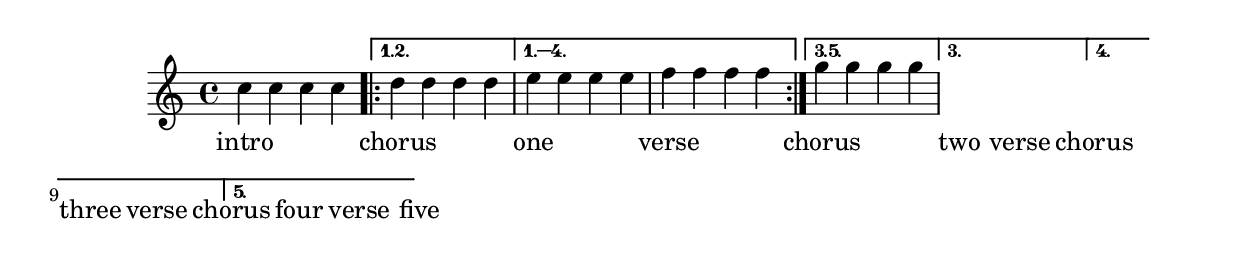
#(ly:set-option 'old-relative)
\version "2.1.7"
\header{
	texidoc="

@cindex shorter volta bracket

By setting @code{voltaSpannerDuration} the length of a volta bracket
can be shortened.

"

}


\score {
	<<
		\context Staff \notes\relative c''{
			c c c c
			% coda-klugde: let volta span only one bar
			\property Staff.voltaSpannerDuration = #(ly:make-moment 1 1)
			\repeat "volta" 5 { d d d d }
				\alternative { { e e e e f f f f }
			{ g g g g } }
		}
		\context Lyrics \lyrics{
			intro1
			\repeat fold 5 { }
			\alternative {
				{ chorus1 one verse1 }
				{ chorus1 two verse1 }
				{ chorus1 three verse }
				{ chorus1 four verse }
			}
			five1
		}
	>>
\paper{raggedright = ##t}
}


% 

